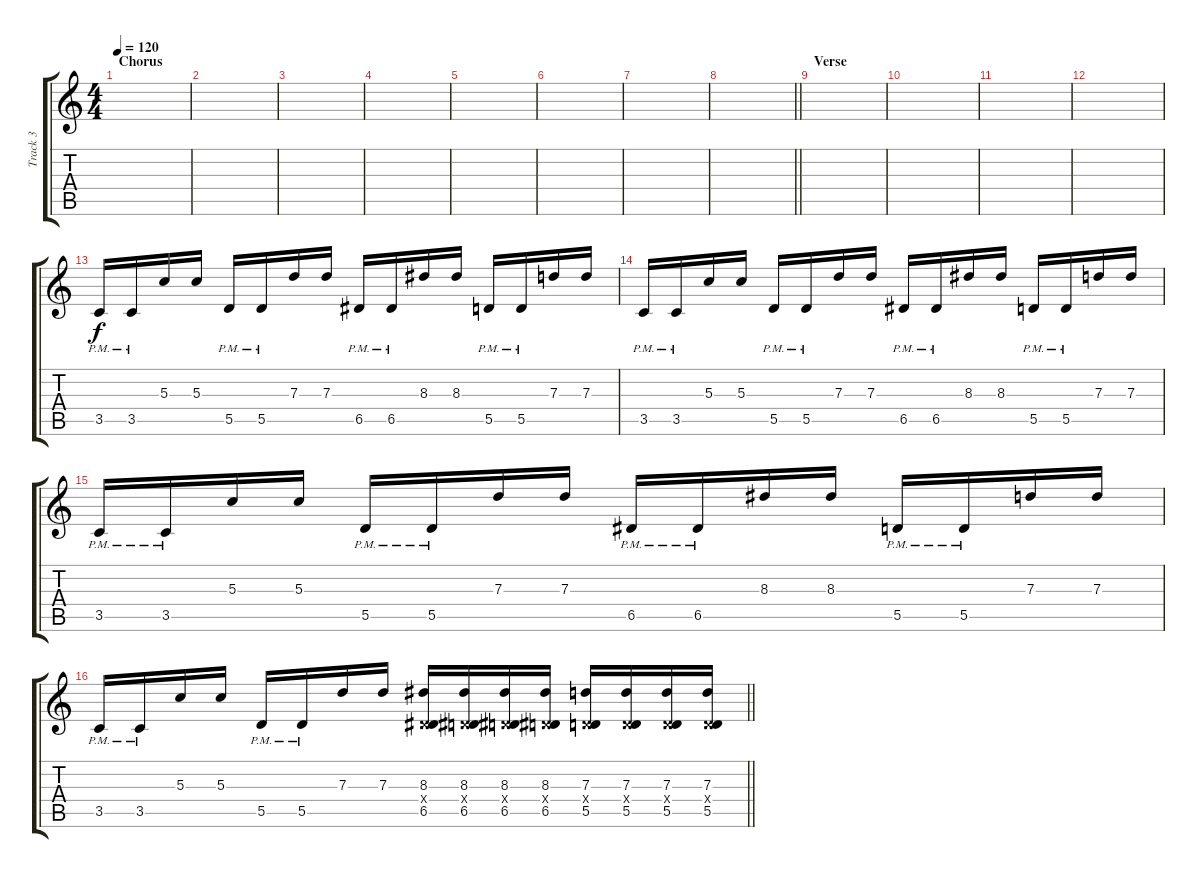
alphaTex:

\track ("Track 3" "Track 3") {instrument distortionguitar}
\staff {score tabs}
\tuning (E4 B3 G3 D3 A2 D2) {hide}
\ts (4 4)
\section ("" "Chorus")
\tempo 120
\clef g2
\ks c
|
|
|
|
|
|
|
\barLineRight lightlight
|
\section ("" "Verse")
|
|
|
|
3.5{pm}.16 3.5{pm}.16 5.3.16 5.3.16 5.5{pm}.16 5.5{pm}.16 7.3.16 7.3.16 6.5{pm}.16 6.5{pm}.16 8.3.16 8.3.16 5.5{pm}.16 5.5{pm}.16 7.3.16 7.3.16 |
3.5{pm}.16 3.5{pm}.16 5.3.16 5.3.16 5.5{pm}.16 5.5{pm}.16 7.3.16 7.3.16 6.5{pm}.16 6.5{pm}.16 8.3.16 8.3.16 5.5{pm}.16 5.5{pm}.16 7.3.16 7.3.16 |
3.5{pm}.16 3.5{pm}.16 5.3.16 5.3.16 5.5{pm}.16 5.5{pm}.16 7.3.16 7.3.16 6.5{pm}.16 6.5{pm}.16 8.3.16 8.3.16 5.5{pm}.16 5.5{pm}.16 7.3.16 7.3.16 |
\barLineRight lightlight
3.5{pm}.16 3.5{pm}.16 5.3.16 5.3.16 5.5{pm}.16 5.5{pm}.16 7.3.16 7.3.16 (8.3 0.4{x} 6.5).16 (8.3 0.4{x} 6.5).16 (8.3 0.4{x} 6.5).16 (8.3 0.4{x} 6.5).16 (7.3 0.4{x} 5.5).16 (7.3 0.4{x} 5.5).16 (7.3 0.4{x} 5.5).16 (7.3 0.4{x} 5.5).16
